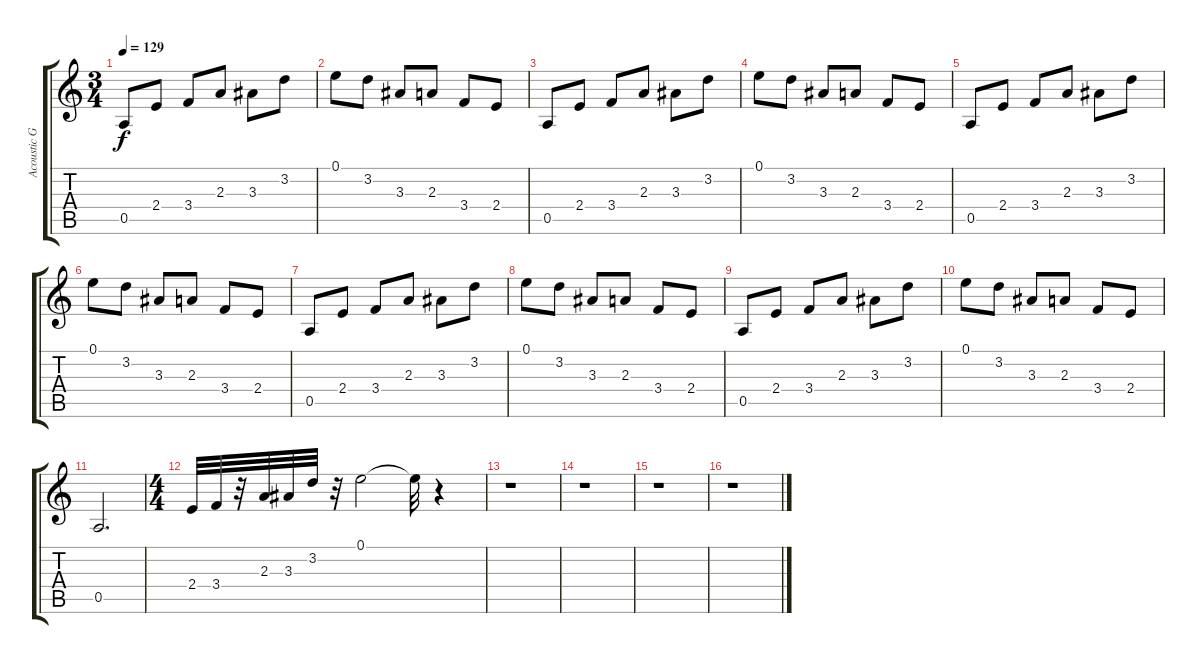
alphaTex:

\track ("Acoustic Guitar" "Acoustic G") {instrument acousticguitarnylon}
\staff {score tabs}
\tuning (E4 B3 G3 D3 A2 E2) {hide}
\ts (3 4)
\tempo 129
\clef g2
\ks c
0.5.8{dy f} 2.4.8 3.4.8 2.3.8 3.3.8 3.2.8 |
0.1.8 3.2.8 3.3.8 2.3.8 3.4.8 2.4.8 |
0.5.8 2.4.8 3.4.8 2.3.8 3.3.8 3.2.8 |
0.1.8 3.2.8 3.3.8 2.3.8 3.4.8 2.4.8 |
0.5.8 2.4.8 3.4.8 2.3.8 3.3.8 3.2.8 |
0.1.8 3.2.8 3.3.8 2.3.8 3.4.8 2.4.8 |
0.5.8 2.4.8 3.4.8 2.3.8 3.3.8 3.2.8 |
0.1.8 3.2.8 3.3.8 2.3.8 3.4.8 2.4.8 |
0.5.8 2.4.8 3.4.8 2.3.8 3.3.8 3.2.8 |
0.1.8 3.2.8 3.3.8 2.3.8 3.4.8 2.4.8 |
0.5.2{d} |
\ts (4 4)
2.4.32 3.4.32 r.32 2.3.32 3.3.32 3.2.32 r.32 0.1.2 0.1{t}.32 r.4 |
r.1 |
r.1 |
r.1 |
r.1
